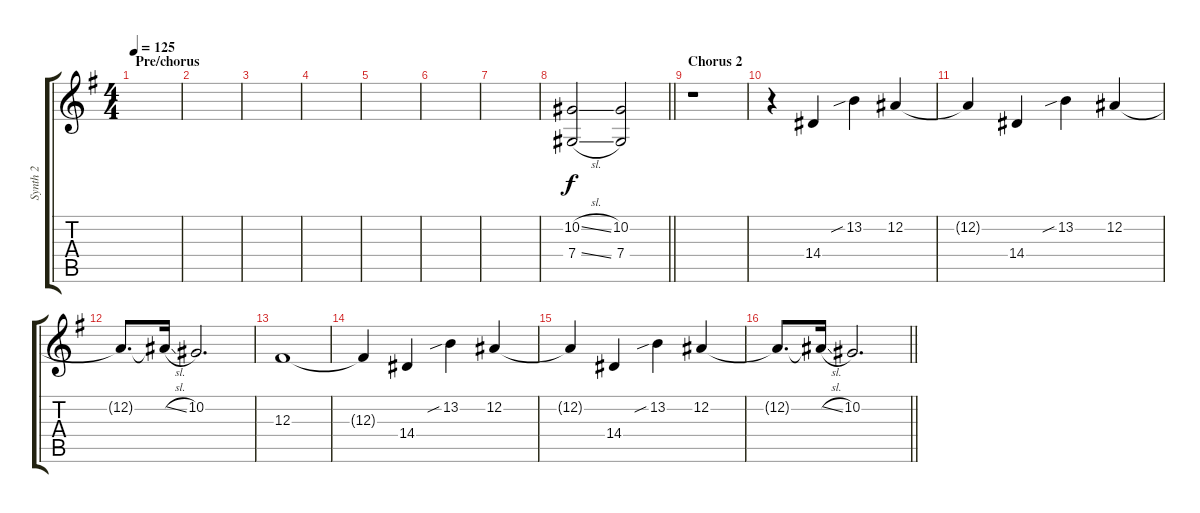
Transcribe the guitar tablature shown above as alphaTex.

\track ("Synth 2" "Synth 2") {instrument lead1square}
\staff {score tabs}
\tuning (Eb4 Bb3 Gb3 Db3 Ab2 Eb2) {hide}
\ts (4 4)
\section ("" "Pre/chorus")
\tempo 125
\clef g2
\ks g
|
|
|
|
|
|
|
\barLineRight lightlight
(10.2{sl} 7.4{sl}).2 (10.2 7.4).2 |
\section ("" "Chorus 2")
r.1 |
r.4 14.4.4 13.2{sib}.4 12.2.4 |
12.2{t}.4 14.4.4 13.2{sib}.4 12.2.4 |
12.2{t}.8{d} 12.2{sl t}.16 10.2.2{d} |
12.3.1 |
12.3{t}.4 14.4.4 13.2{sib}.4 12.2.4 |
12.2{t}.4 14.4.4 13.2{sib}.4 12.2.4 |
\barLineRight lightlight
12.2{t}.8{d} 12.2{sl t}.16 10.2.2{d}
